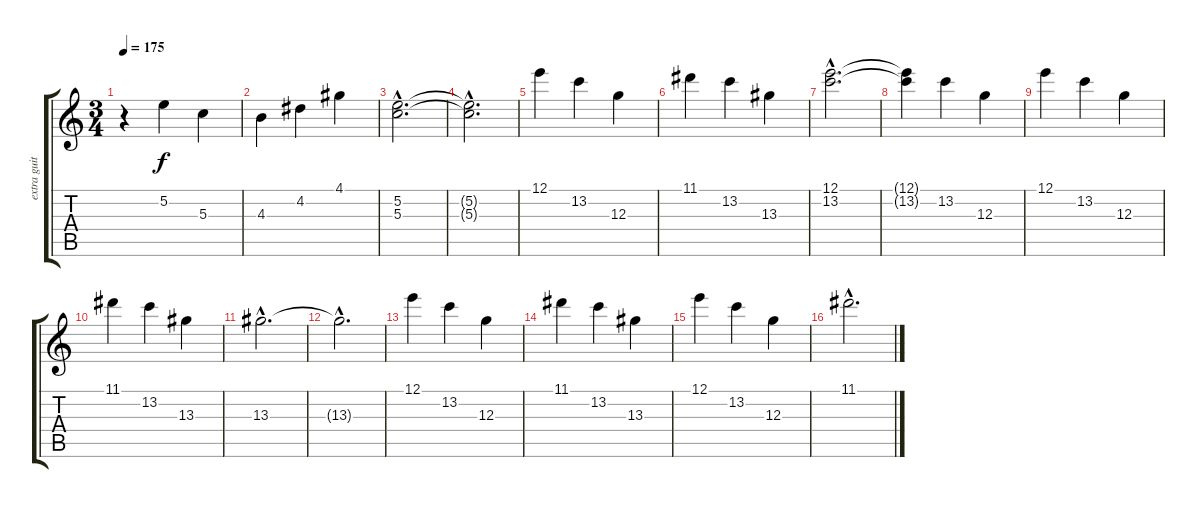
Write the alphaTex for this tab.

\track ("extra guitar" "extra guit") {instrument electricguitarjazz}
\staff {score tabs}
\tuning (E4 B3 G3 D3 A2 E2) {hide}
\ts (3 4)
\tempo 175
\clef g2
\ks c
r.4{dy f} 5.2.4 5.3.4 |
4.3.4 4.2.4 4.1.4 |
(5.2{hac} 5.3{hac}).2{d} |
(5.2{hac t} 5.3{hac t}).2{d} |
12.1.4 13.2.4 12.3.4 |
11.1.4 13.2.4 13.3.4 |
(12.1{hac} 13.2{hac}).2{d} |
(12.1{t} 13.2{t}).4 13.2.4 12.3.4 |
12.1.4 13.2.4 12.3.4 |
11.1.4 13.2.4 13.3.4 |
13.3{hac}.2{d} |
13.3{hac t}.2{d} |
12.1.4 13.2.4 12.3.4 |
11.1.4 13.2.4 13.3.4 |
12.1.4 13.2.4 12.3.4 |
11.1{hac}.2{d}
